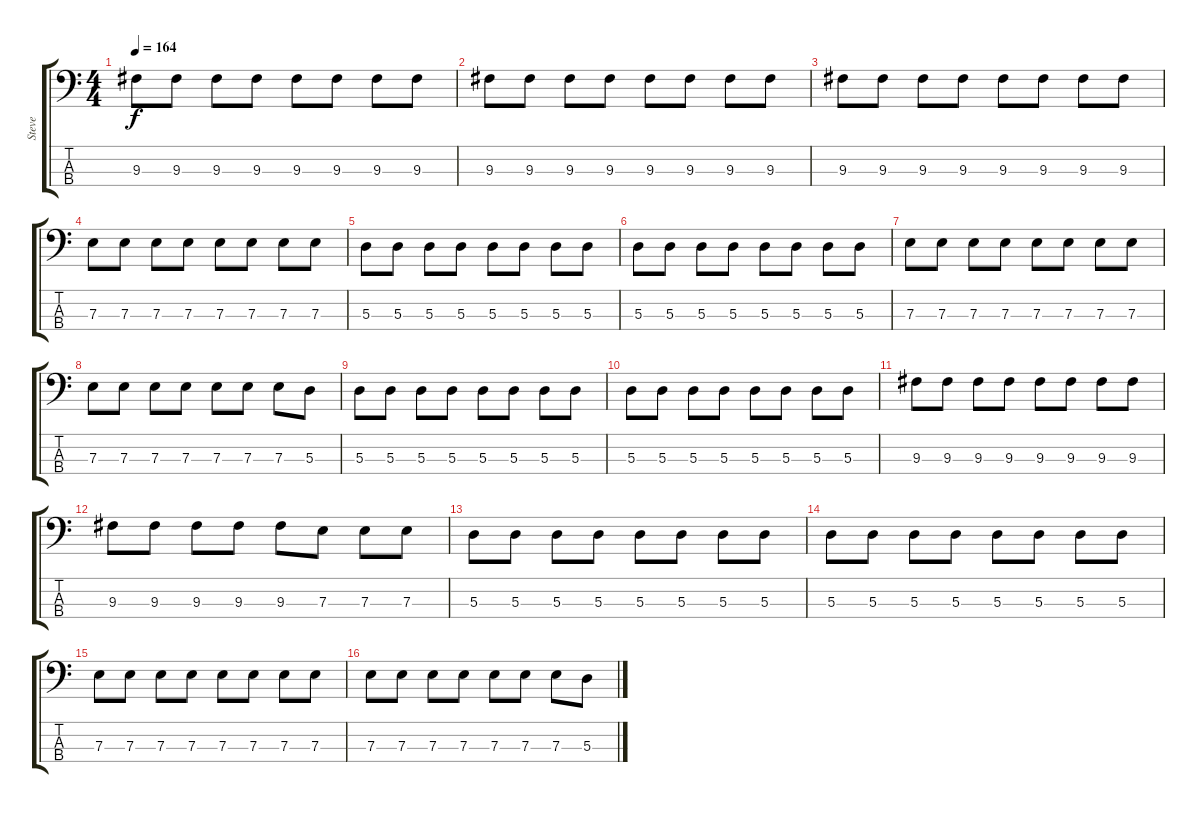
\track ("Steve" "Steve") {instrument electricbassfinger}
\staff {score tabs}
\tuning (G2 D2 A1 E1) {hide}
\ts (4 4)
\tempo 164
\clef f4
\ks c
9.3.8{dy f} 9.3.8 9.3.8 9.3.8 9.3.8 9.3.8 9.3.8 9.3.8 |
9.3.8 9.3.8 9.3.8 9.3.8 9.3.8 9.3.8 9.3.8 9.3.8 |
9.3.8 9.3.8 9.3.8 9.3.8 9.3.8 9.3.8 9.3.8 9.3.8 |
7.3.8 7.3.8 7.3.8 7.3.8 7.3.8 7.3.8 7.3.8 7.3.8 |
5.3.8 5.3.8 5.3.8 5.3.8 5.3.8 5.3.8 5.3.8 5.3.8 |
5.3.8 5.3.8 5.3.8 5.3.8 5.3.8 5.3.8 5.3.8 5.3.8 |
7.3.8 7.3.8 7.3.8 7.3.8 7.3.8 7.3.8 7.3.8 7.3.8 |
7.3.8 7.3.8 7.3.8 7.3.8 7.3.8 7.3.8 7.3.8 5.3.8 |
5.3.8 5.3.8 5.3.8 5.3.8 5.3.8 5.3.8 5.3.8 5.3.8 |
5.3.8 5.3.8 5.3.8 5.3.8 5.3.8 5.3.8 5.3.8 5.3.8 |
9.3.8 9.3.8 9.3.8 9.3.8 9.3.8 9.3.8 9.3.8 9.3.8 |
9.3.8 9.3.8 9.3.8 9.3.8 9.3.8 7.3.8 7.3.8 7.3.8 |
5.3.8 5.3.8 5.3.8 5.3.8 5.3.8 5.3.8 5.3.8 5.3.8 |
5.3.8 5.3.8 5.3.8 5.3.8 5.3.8 5.3.8 5.3.8 5.3.8 |
7.3.8 7.3.8 7.3.8 7.3.8 7.3.8 7.3.8 7.3.8 7.3.8 |
7.3.8 7.3.8 7.3.8 7.3.8 7.3.8 7.3.8 7.3.8 5.3.8
